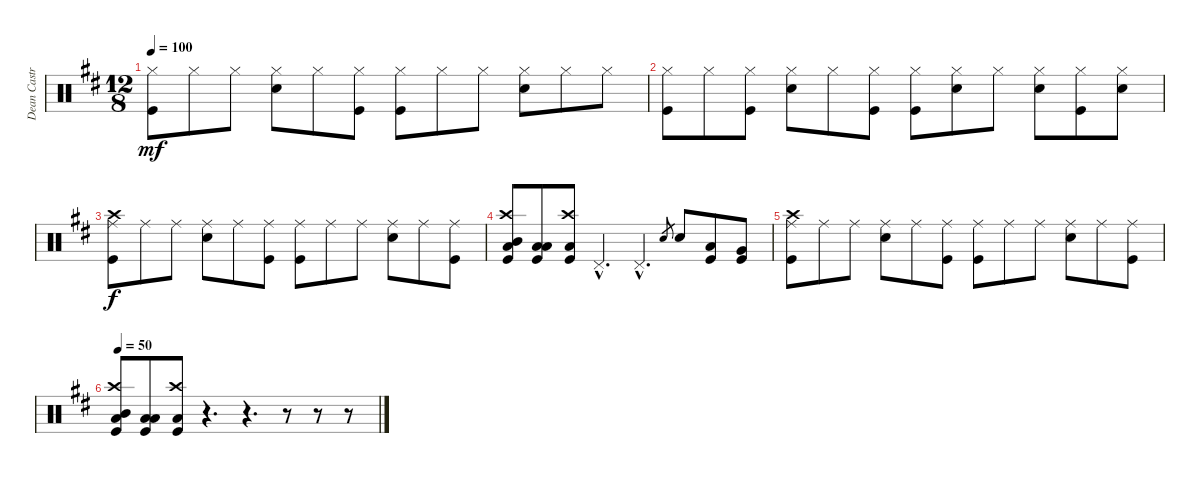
\track ("Dean Castronova" "Dean Castr") {instrument percussion}
\staff {score}
\articulation defaults
\ts (12 8)
\tempo 100
\clef neutral
\ks d
("Hi-Hat (closed)" "Kick (hit)").8{dy mf} "Hi-Hat (closed)".8 "Hi-Hat (closed)".8 ("Hi-Hat (closed)" "Electric Snare (hit)").8 "Hi-Hat (closed)".8 ("Hi-Hat (closed)" "Kick (hit)").8 ("Hi-Hat (closed)" "Kick (hit)").8 "Hi-Hat (closed)".8 "Hi-Hat (closed)".8 ("Hi-Hat (closed)" "Electric Snare (hit)").8 "Hi-Hat (closed)".8 "Hi-Hat (closed)".8 |
("Hi-Hat (closed)" "Kick (hit)").8 "Hi-Hat (closed)".8 ("Hi-Hat (closed)" "Kick (hit)").8 ("Hi-Hat (closed)" "Electric Snare (hit)").8 "Hi-Hat (closed)".8 ("Hi-Hat (closed)" "Kick (hit)").8 ("Hi-Hat (closed)" "Kick (hit)").8 ("Hi-Hat (closed)" "Electric Snare (hit)").8 "Hi-Hat (closed)".8 ("Hi-Hat (closed)" "Electric Snare (hit)").8 ("Hi-Hat (closed)" "Kick (hit)").8 ("Hi-Hat (closed)" "Electric Snare (hit)").8 |
("Ride (middle)" "Crash high (hit)" "Kick (hit)").8{dy f} "Ride (middle)".8 "Ride (middle)".8 ("Ride (middle)" "Electric Snare (hit)").8 "Ride (middle)".8 ("Ride (middle)" "Kick (hit)").8 ("Ride (middle)" "Kick (hit)").8 "Ride (middle)".8 "Ride (middle)".8 ("Ride (middle)" "Electric Snare (hit)").8 "Ride (middle)".8 ("Ride (middle)" "Kick (hit)").8 |
("Crash high (hit)" "Mid Tom (hit)" "Low Floor Tom (hit)" "Kick (hit)").8 ("Low Tom (hit)" "Low Floor Tom (hit)" "Kick (hit)").8 ("Crash high (hit)" "Low Floor Tom (hit)" "Kick (hit)").8 "Pedal Hi-Hat (hit)"{hac}.4{d} "Pedal Hi-Hat (hit)"{hac}.4{d} "Electric Snare (hit)".8{gr} "Electric Snare (hit)".8 ("Low Tom (hit)" "Kick (hit)").8 ("Very Low Tom (hit)" "Kick (hit)").8 |
("Ride (middle)" "Crash high (hit)" "Kick (hit)").8 "Ride (middle)".8 "Ride (middle)".8 ("Ride (middle)" "Electric Snare (hit)").8 "Ride (middle)".8 ("Ride (middle)" "Kick (hit)").8 ("Ride (middle)" "Kick (hit)").8 "Ride (middle)".8 "Ride (middle)".8 ("Ride (middle)" "Electric Snare (hit)").8 "Ride (middle)".8 ("Ride (middle)" "Kick (hit)").8 |
\tempo 50
("Crash high (hit)" "Mid Tom (hit)" "Low Floor Tom (hit)" "Kick (hit)").8 ("Low Tom (hit)" "Low Floor Tom (hit)" "Kick (hit)").8 ("Crash high (hit)" "Low Floor Tom (hit)" "Kick (hit)").8 r.4{d} r.4{d} r.8 r.8 r.8
